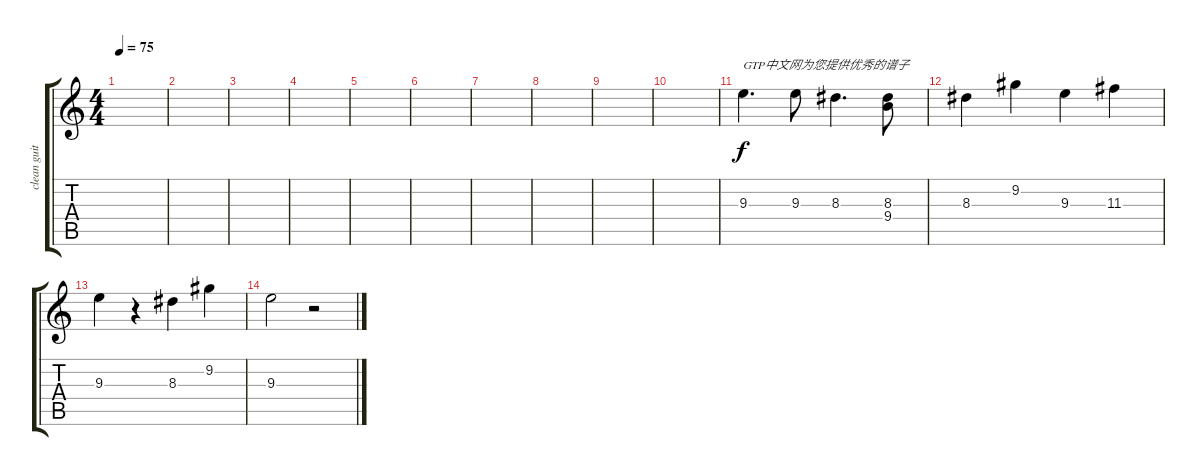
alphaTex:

\track ("clean guitar" "clean guit") {instrument electricguitarclean}
\staff {score tabs}
\tuning (E4 B3 G3 D3 A2 E2) {hide}
\ts (4 4)
\tempo 75
\clef g2
\ks c
|
|
|
|
|
|
|
|
|
|
9.3.4{d txt "GTP中文网为您提供优秀的谱子"} 9.3.8 8.3.4{d} (8.3 9.4).8 |
8.3.4 9.2.4 9.3.4 11.3.4 |
9.3.4 r.4 8.3.4 9.2.4 |
9.3.2 r.2
